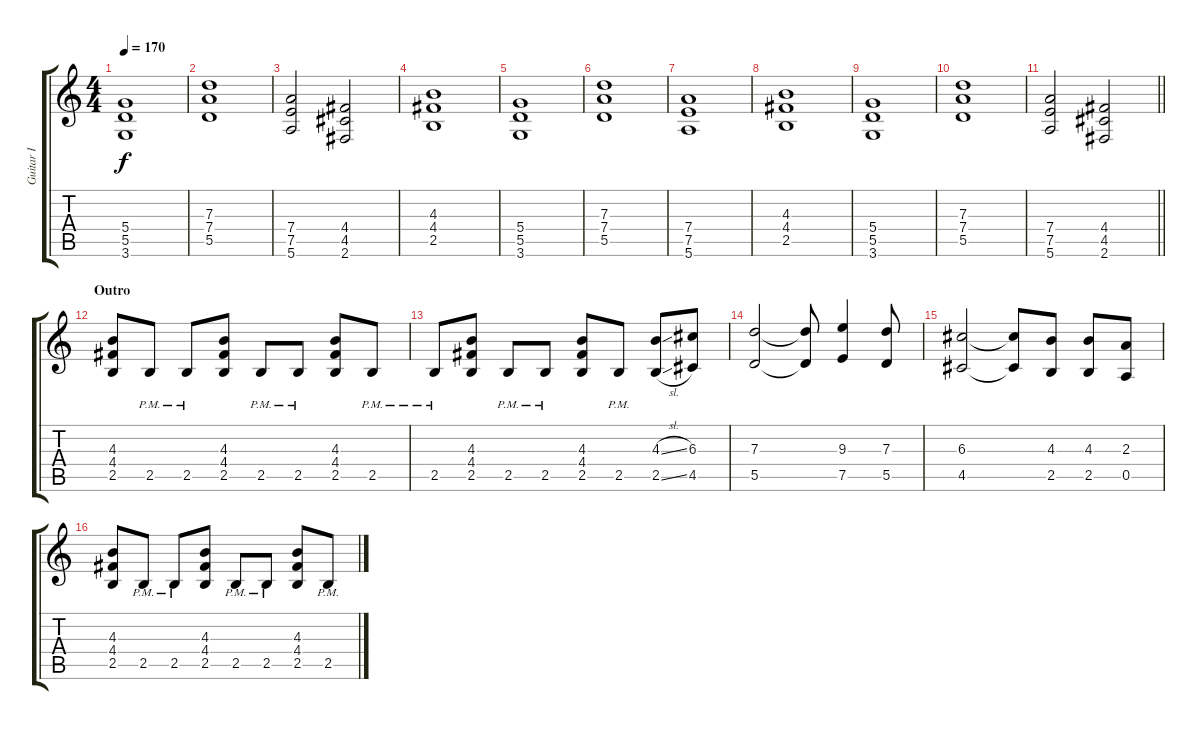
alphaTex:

\track ("Guitar I" "Guitar I") {instrument overdrivenguitar}
\staff {score tabs}
\tuning (E4 B3 G3 D3 A2 E2) {hide}
\ts (4 4)
\tempo 170
\clef g2
\ks c
(5.4 5.5 3.6).1{dy f} |
(7.3 7.4 5.5).1 |
(7.4 7.5 5.6).2 (4.4 4.5 2.6).2 |
(4.3 4.4 2.5).1 |
(5.4 5.5 3.6).1 |
(7.3 7.4 5.5).1 |
(7.4 7.5 5.6).1 |
(4.3 4.4 2.5).1 |
(5.4 5.5 3.6).1 |
(7.3 7.4 5.5).1 |
\barLineRight lightlight
(7.4 7.5 5.6).2 (4.4 4.5 2.6).2 |
\section ("" "Outro")
(4.3 4.4 2.5).8 2.5{pm}.8 2.5{pm}.8 (4.3 4.4 2.5).8 2.5{pm}.8 2.5{pm}.8 (4.3 4.4 2.5).8 2.5{pm}.8 |
2.5{pm}.8 (4.3 4.4 2.5).8 2.5{pm}.8 2.5{pm}.8 (4.3 4.4 2.5).8 2.5{pm}.8 (4.3{sl} 2.5{sl}).8 (6.3 4.5).8 |
(7.3 5.5).2 (7.3{t} 5.5{t}).8 (9.3 7.5).4 (7.3 5.5).8 |
(6.3 4.5).2 (6.3{t} 4.5{t}).8 (4.3 2.5).8 (4.3 2.5).8 (2.3 0.5).8 |
(4.3 4.4 2.5).8 2.5{pm}.8 2.5{pm}.8 (4.3 4.4 2.5).8 2.5{pm}.8 2.5{pm}.8 (4.3 4.4 2.5).8 2.5{pm}.8
